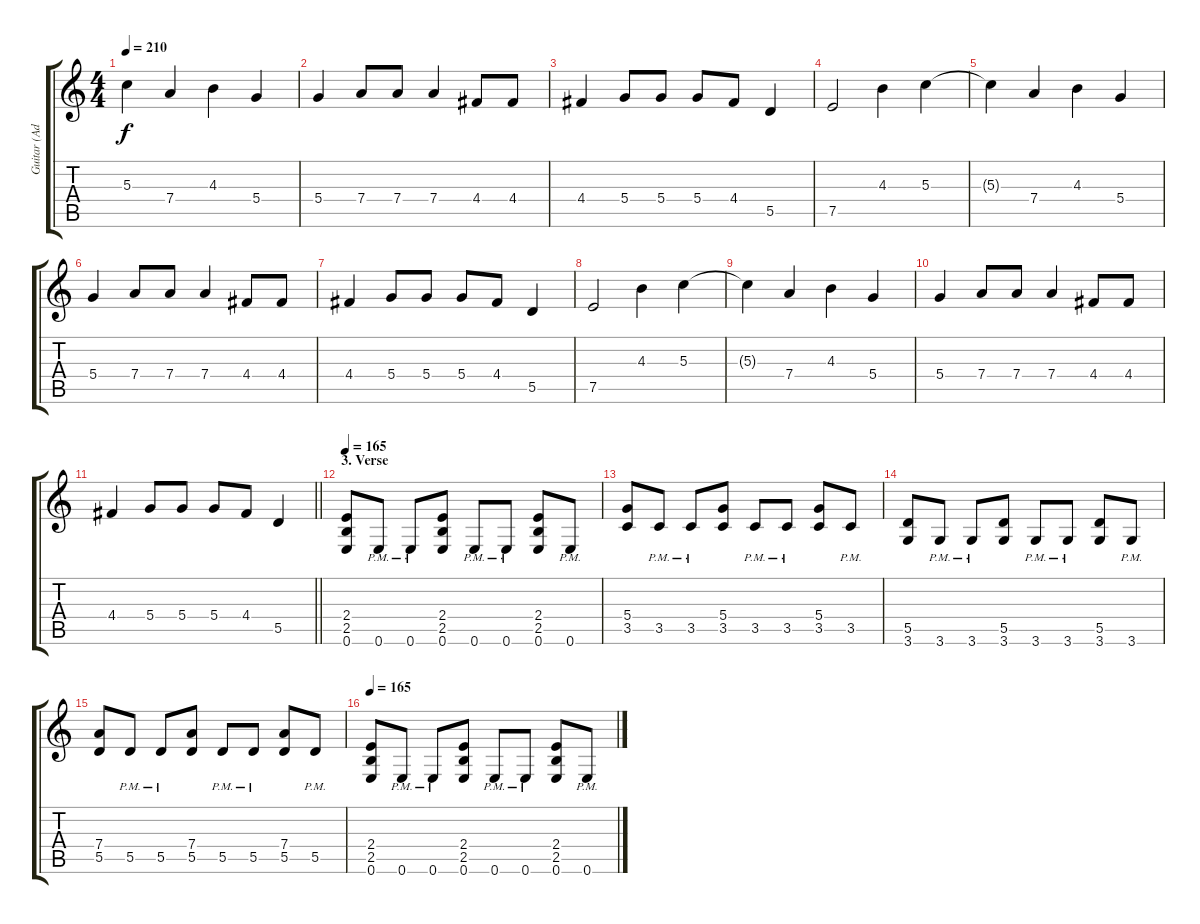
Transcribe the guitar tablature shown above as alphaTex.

\track ("Guitar (Adrian Smith)" "Guitar (Ad") {instrument electricguitarjazz}
\staff {score tabs}
\tuning (E4 B3 G3 D3 A2 E2) {hide}
\ts (4 4)
\tempo 210
\clef g2
\ks c
5.3{t}.4{dy f} 7.4.4 4.3.4 5.4.4 |
5.4.4 7.4.8 7.4.8 7.4.4 4.4.8 4.4.8 |
4.4.4 5.4.8 5.4.8 5.4.8 4.4.8 5.5.4 |
7.5.2 4.3.4 5.3.4 |
5.3{t}.4 7.4.4 4.3.4 5.4.4 |
5.4.4 7.4.8 7.4.8 7.4.4 4.4.8 4.4.8 |
4.4.4 5.4.8 5.4.8 5.4.8 4.4.8 5.5.4 |
7.5.2 4.3.4 5.3.4 |
5.3{t}.4 7.4.4 4.3.4 5.4.4 |
5.4.4 7.4.8 7.4.8 7.4.4 4.4.8 4.4.8 |
\barLineRight lightlight
4.4.4 5.4.8 5.4.8 5.4.8 4.4.8 5.5.4 |
\section ("" "3. Verse")
\tempo 165
(2.4 2.5 0.6).8{instrument overdrivenguitar} 0.6{pm}.8 0.6{pm}.8 (2.4 2.5 0.6).8 0.6{pm}.8 0.6{pm}.8 (2.4 2.5 0.6).8 0.6{pm}.8 |
(5.4 3.5).8 3.5{pm}.8 3.5{pm}.8 (5.4 3.5).8 3.5{pm}.8 3.5{pm}.8 (5.4 3.5).8 3.5{pm}.8 |
(5.5 3.6).8 3.6{pm}.8 3.6{pm}.8 (5.5 3.6).8 3.6{pm}.8 3.6{pm}.8 (5.5 3.6).8 3.6{pm}.8 |
(7.4 5.5).8 5.5{pm}.8 5.5{pm}.8 (7.4 5.5).8 5.5{pm}.8 5.5{pm}.8 (7.4 5.5).8 5.5{pm}.8 |
\tempo 165
(2.4 2.5 0.6).8{instrument overdrivenguitar} 0.6{pm}.8 0.6{pm}.8 (2.4 2.5 0.6).8 0.6{pm}.8 0.6{pm}.8 (2.4 2.5 0.6).8 0.6{pm}.8
